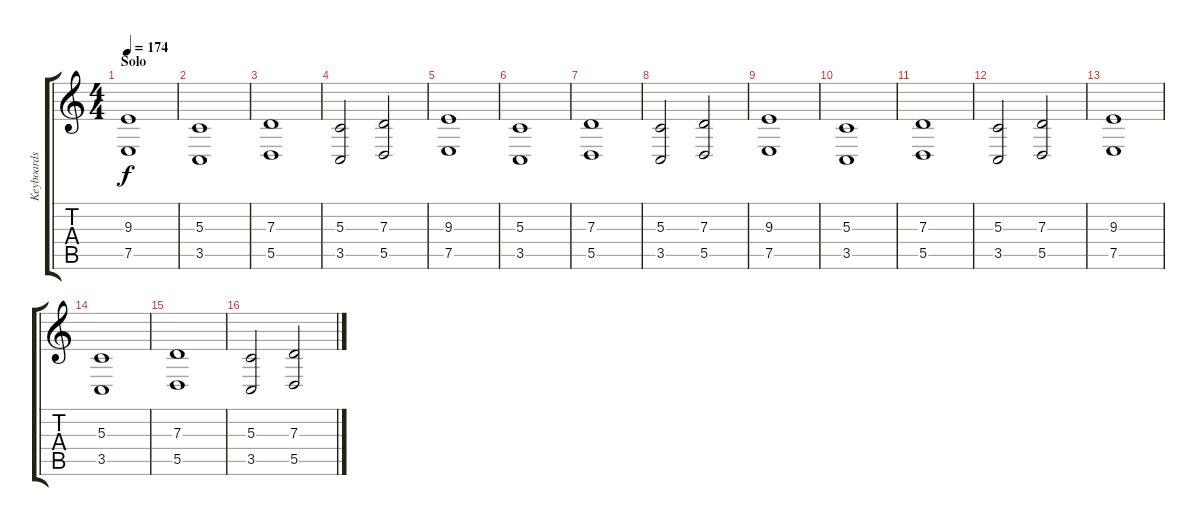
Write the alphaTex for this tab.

\track ("Keyboards 1" "Keyboards ") {instrument stringensemble1}
\staff {score tabs}
\tuning (E4 B3 G3 D3 A2 E2) {hide}
\ts (4 4)
\section ("" "Solo")
\tempo 174
\clef g2
\ks c
(9.3 7.5).1{dy f} |
(5.3 3.5).1 |
(7.3 5.5).1 |
(5.3 3.5).2 (7.3 5.5).2 |
(9.3 7.5).1 |
(5.3 3.5).1 |
(7.3 5.5).1 |
(5.3 3.5).2 (7.3 5.5).2 |
(9.3 7.5).1 |
(5.3 3.5).1 |
(7.3 5.5).1 |
(5.3 3.5).2 (7.3 5.5).2 |
(9.3 7.5).1 |
(5.3 3.5).1 |
(7.3 5.5).1 |
(5.3 3.5).2 (7.3 5.5).2
